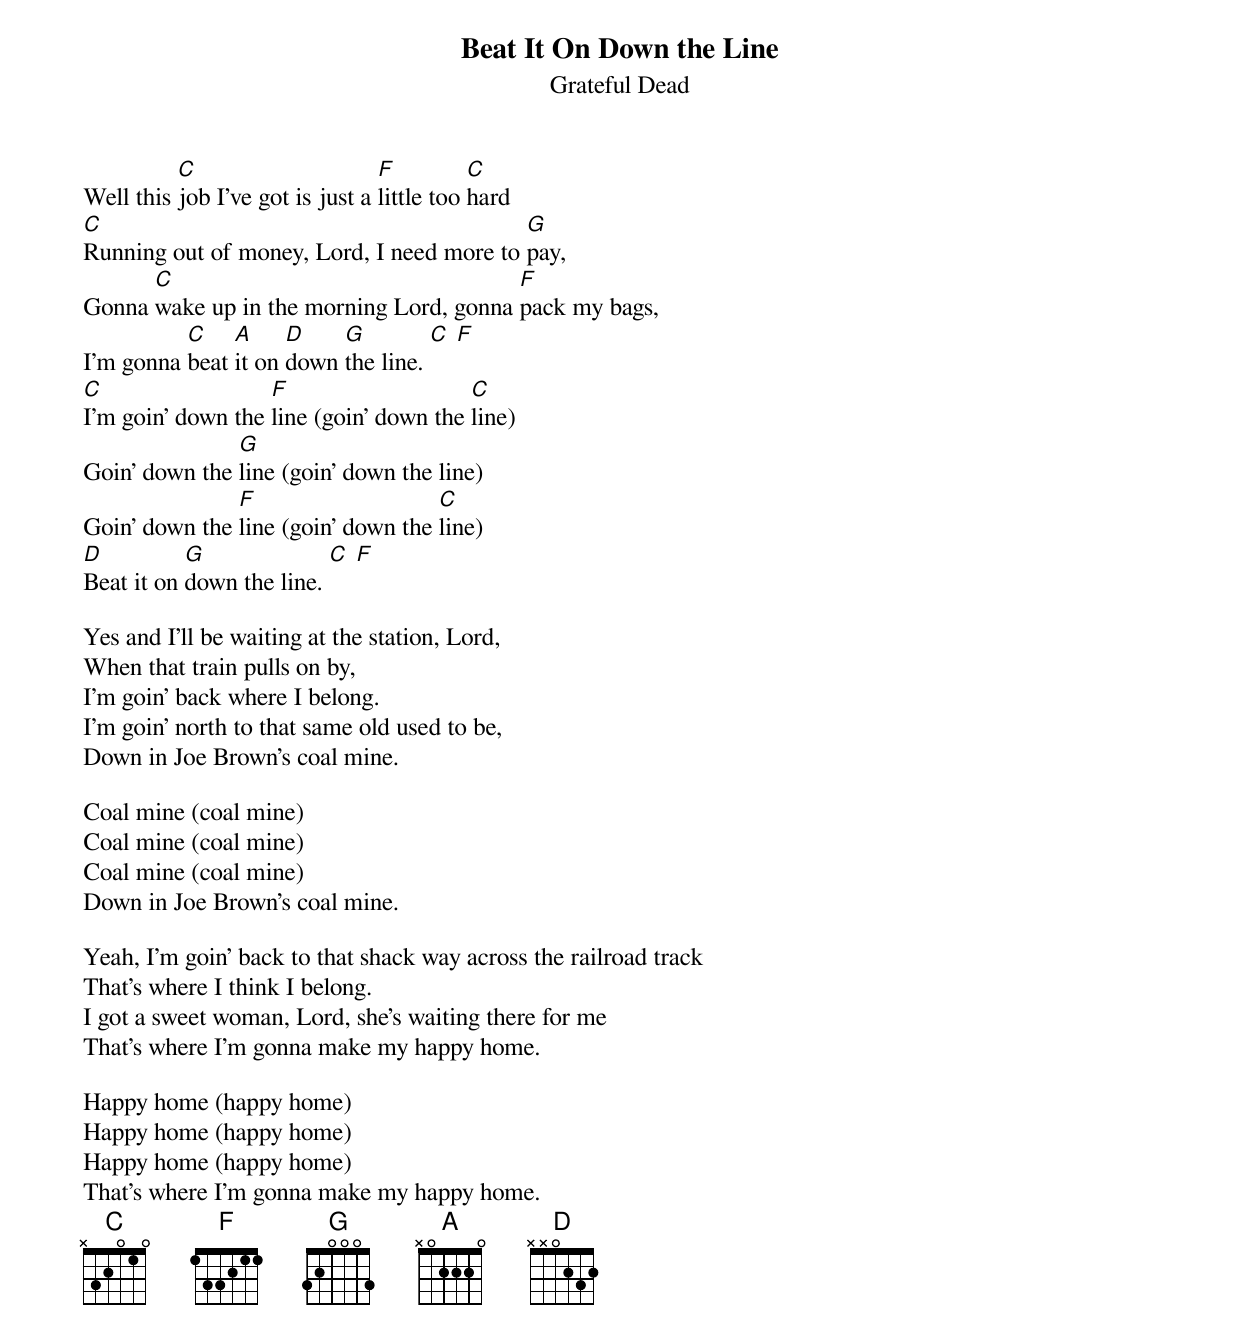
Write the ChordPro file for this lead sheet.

{t:Beat It On Down the Line}
{st:Grateful Dead}

Well this [C]job I've got is just a [F]little too [C]hard
[C]Running out of money, Lord, I need more to [G]pay,
Gonna [C]wake up in the morning Lord, gonna [F]pack my bags,
I'm gonna [C]beat [A]it on [D]down [G]the line. [C] [F]
[C]I'm goin' down the [F]line (goin' down the [C]line)
Goin' down the [G]line (goin' down the line)
Goin' down the [F]line (goin' down the [C]line)
[D]Beat it on [G]down the line. [C] [F]

Yes and I'll be waiting at the station, Lord,
When that train pulls on by,
I'm goin' back where I belong.
I'm goin' north to that same old used to be,
Down in Joe Brown's coal mine.

Coal mine (coal mine)
Coal mine (coal mine)
Coal mine (coal mine)
Down in Joe Brown's coal mine.

Yeah, I'm goin' back to that shack way across the railroad track
That's where I think I belong.
I got a sweet woman, Lord, she's waiting there for me
That's where I'm gonna make my happy home.

Happy home (happy home)
Happy home (happy home)
Happy home (happy home)
That's where I'm gonna make my happy home.
